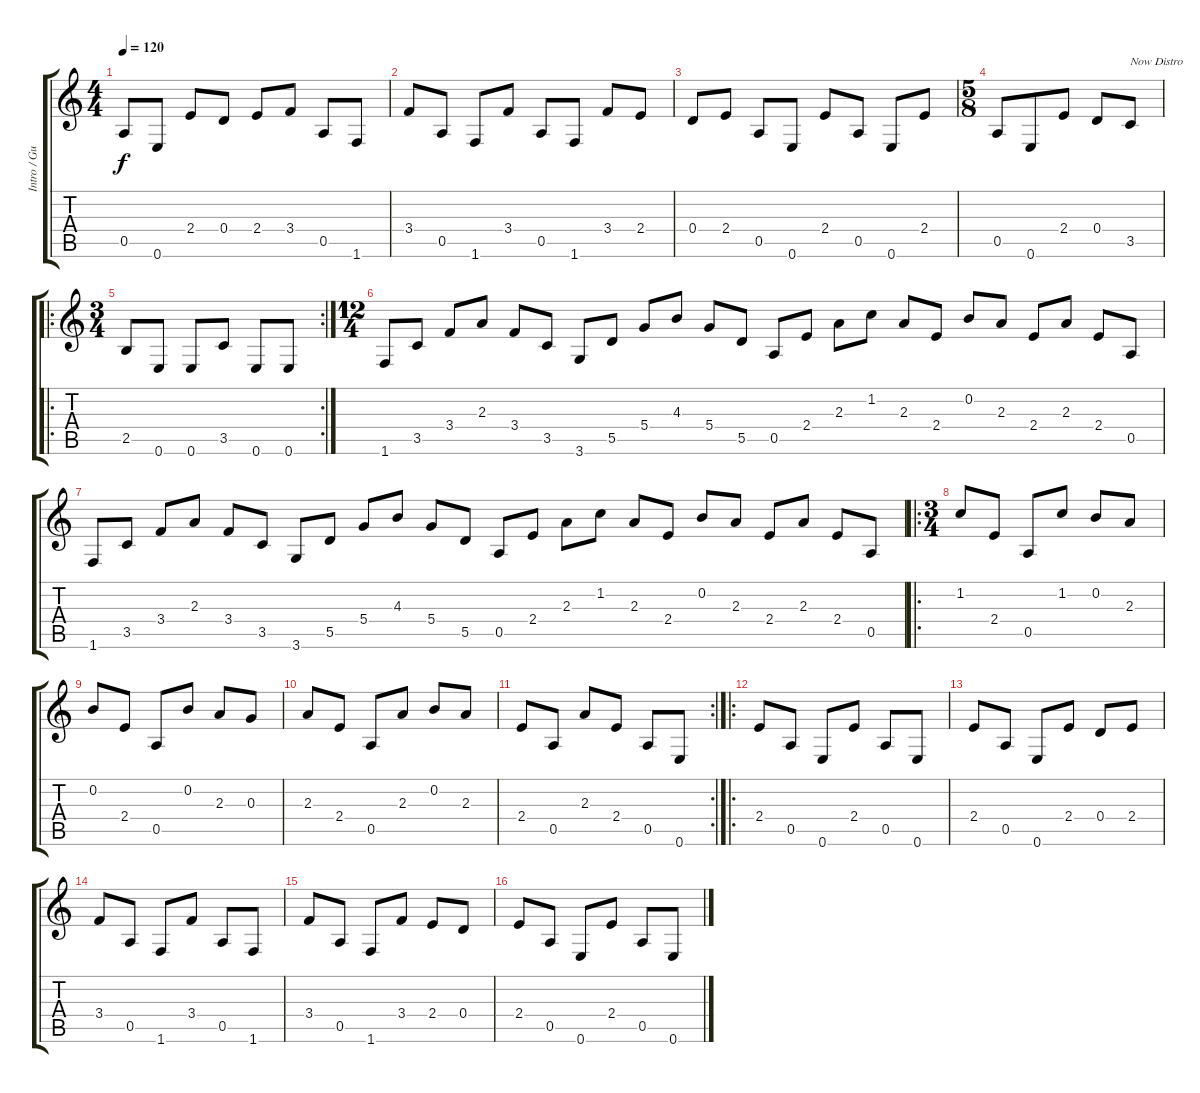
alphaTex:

\track ("Intro / Guitar" "Intro / Gu") {instrument electricbassfinger}
\staff {score tabs}
\tuning (E4 B3 G3 D3 A2 E2) {hide}
\ts (4 4)
\tempo 120
\clef g2
\ks c
0.5.8{dy f} 0.6.8 2.4.8 0.4.8 2.4.8 3.4.8 0.5.8 1.6.8 |
3.4.8 0.5.8 1.6.8 3.4.8 0.5.8 1.6.8 3.4.8 2.4.8 |
0.4.8 2.4.8 0.5.8 0.6.8 2.4.8 0.5.8 0.6.8 2.4.8 |
\ts (5 8)
0.5.8 0.6.8 2.4.8 0.4.8 3.5.8{txt "Now Distro"} |
\ro
\rc 2
\ts (3 4)
2.5.8 0.6.8 0.6.8 3.5.8 0.6.8 0.6.8 |
\ts (12 4)
1.6.8 3.5.8 3.4.8 2.3.8 3.4.8 3.5.8 3.6.8 5.5.8 5.4.8 4.3.8 5.4.8 5.5.8 0.5.8 2.4.8 2.3.8 1.2.8 2.3.8 2.4.8 0.2.8 2.3.8 2.4.8 2.3.8 2.4.8 0.5.8 |
1.6.8 3.5.8 3.4.8 2.3.8 3.4.8 3.5.8 3.6.8 5.5.8 5.4.8 4.3.8 5.4.8 5.5.8 0.5.8 2.4.8 2.3.8 1.2.8 2.3.8 2.4.8 0.2.8 2.3.8 2.4.8 2.3.8 2.4.8 0.5.8 |
\ro
\ts (3 4)
1.2.8 2.4.8 0.5.8 1.2.8 0.2.8 2.3.8 |
0.2.8 2.4.8 0.5.8 0.2.8 2.3.8 0.3.8 |
2.3.8 2.4.8 0.5.8 2.3.8 0.2.8 2.3.8 |
\rc 2
2.4.8 0.5.8 2.3.8 2.4.8 0.5.8 0.6.8 |
\ro
2.4.8 0.5.8 0.6.8 2.4.8 0.5.8 0.6.8 |
2.4.8 0.5.8 0.6.8 2.4.8 0.4.8 2.4.8 |
3.4.8 0.5.8 1.6.8 3.4.8 0.5.8 1.6.8 |
3.4.8 0.5.8 1.6.8 3.4.8 2.4.8 0.4.8 |
2.4.8 0.5.8 0.6.8 2.4.8 0.5.8 0.6.8
